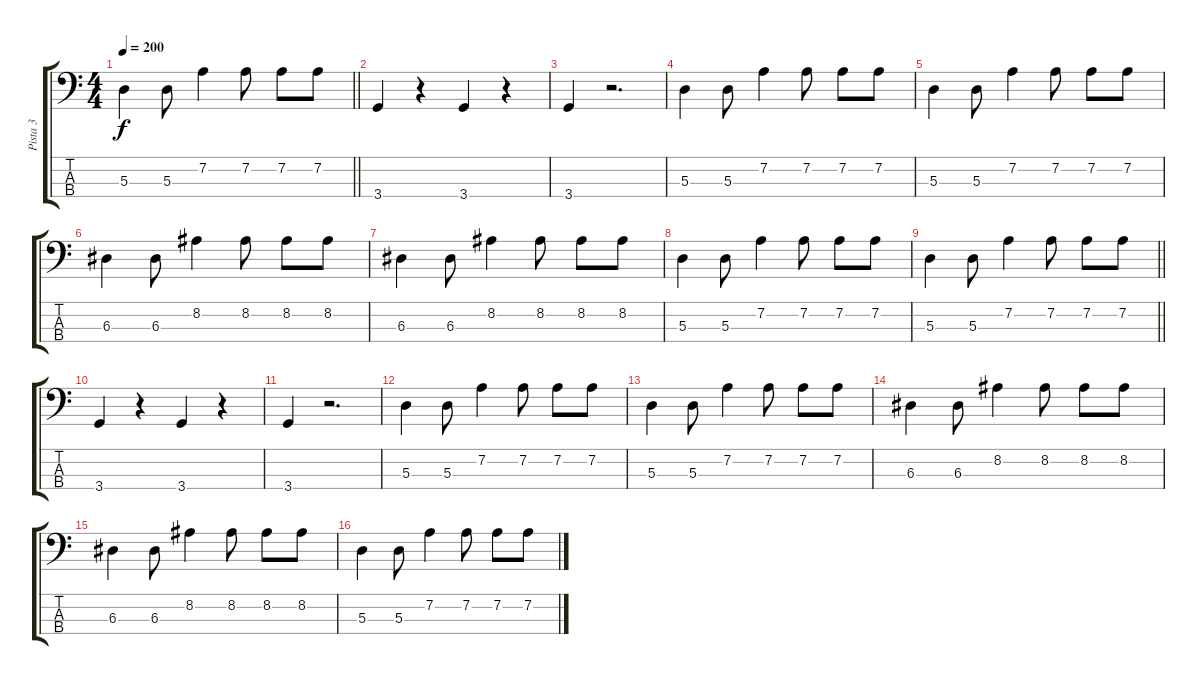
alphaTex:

\track ("Pista 3" "Pista 3") {instrument electricbasspick}
\staff {score tabs}
\tuning (G2 D2 A1 E1) {hide}
\ts (4 4)
\tempo 200
\clef f4
\barLineRight lightlight
\ks c
5.3.4{dy f} 5.3.8 7.2.4 7.2.8 7.2.8 7.2.8 |
\section ("" "")
3.4.4 r.4 3.4.4 r.4 |
3.4.4 r.2{d} |
5.3.4 5.3.8 7.2.4 7.2.8 7.2.8 7.2.8 |
5.3.4 5.3.8 7.2.4 7.2.8 7.2.8 7.2.8 |
6.3.4 6.3.8 8.2.4 8.2.8 8.2.8 8.2.8 |
6.3.4 6.3.8 8.2.4 8.2.8 8.2.8 8.2.8 |
5.3.4 5.3.8 7.2.4 7.2.8 7.2.8 7.2.8 |
\barLineRight lightlight
5.3.4 5.3.8 7.2.4 7.2.8 7.2.8 7.2.8 |
\section ("" "")
3.4.4 r.4 3.4.4 r.4 |
3.4.4 r.2{d} |
5.3.4 5.3.8 7.2.4 7.2.8 7.2.8 7.2.8 |
5.3.4 5.3.8 7.2.4 7.2.8 7.2.8 7.2.8 |
6.3.4 6.3.8 8.2.4 8.2.8 8.2.8 8.2.8 |
6.3.4 6.3.8 8.2.4 8.2.8 8.2.8 8.2.8 |
5.3.4 5.3.8 7.2.4 7.2.8 7.2.8 7.2.8
